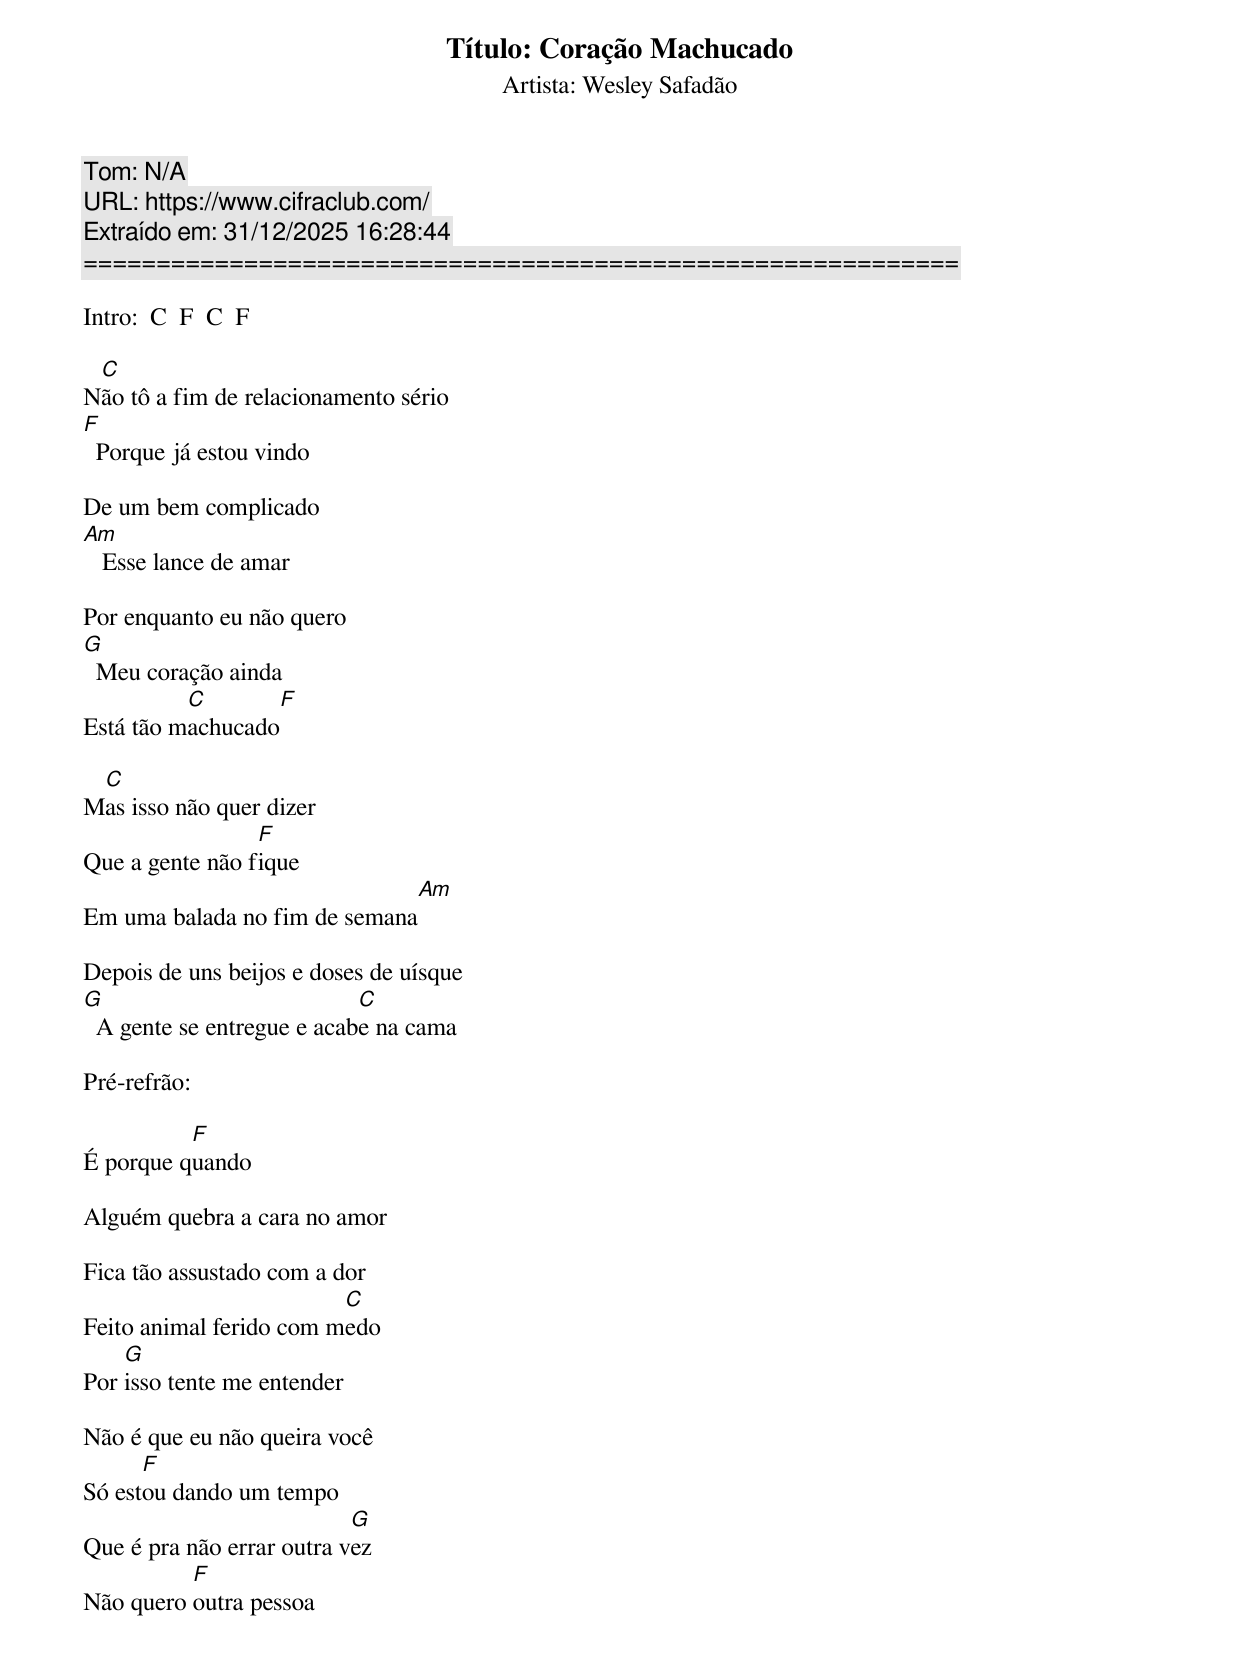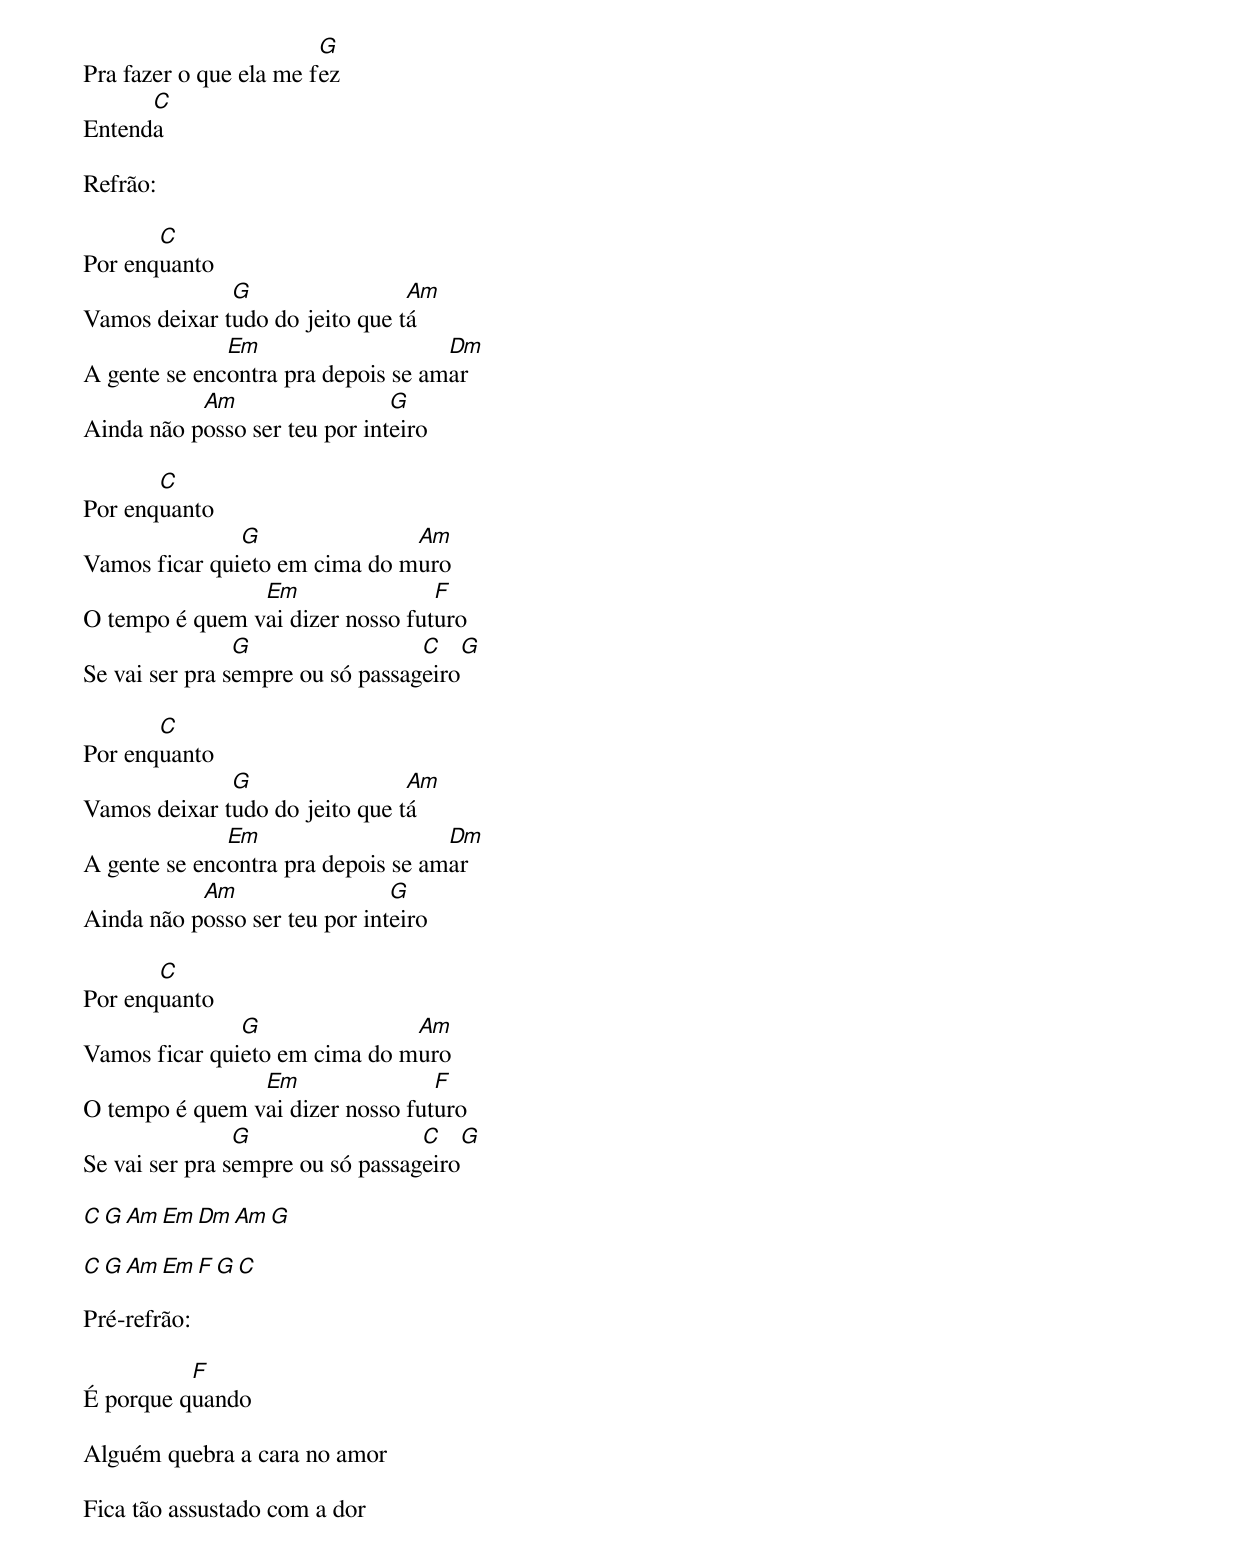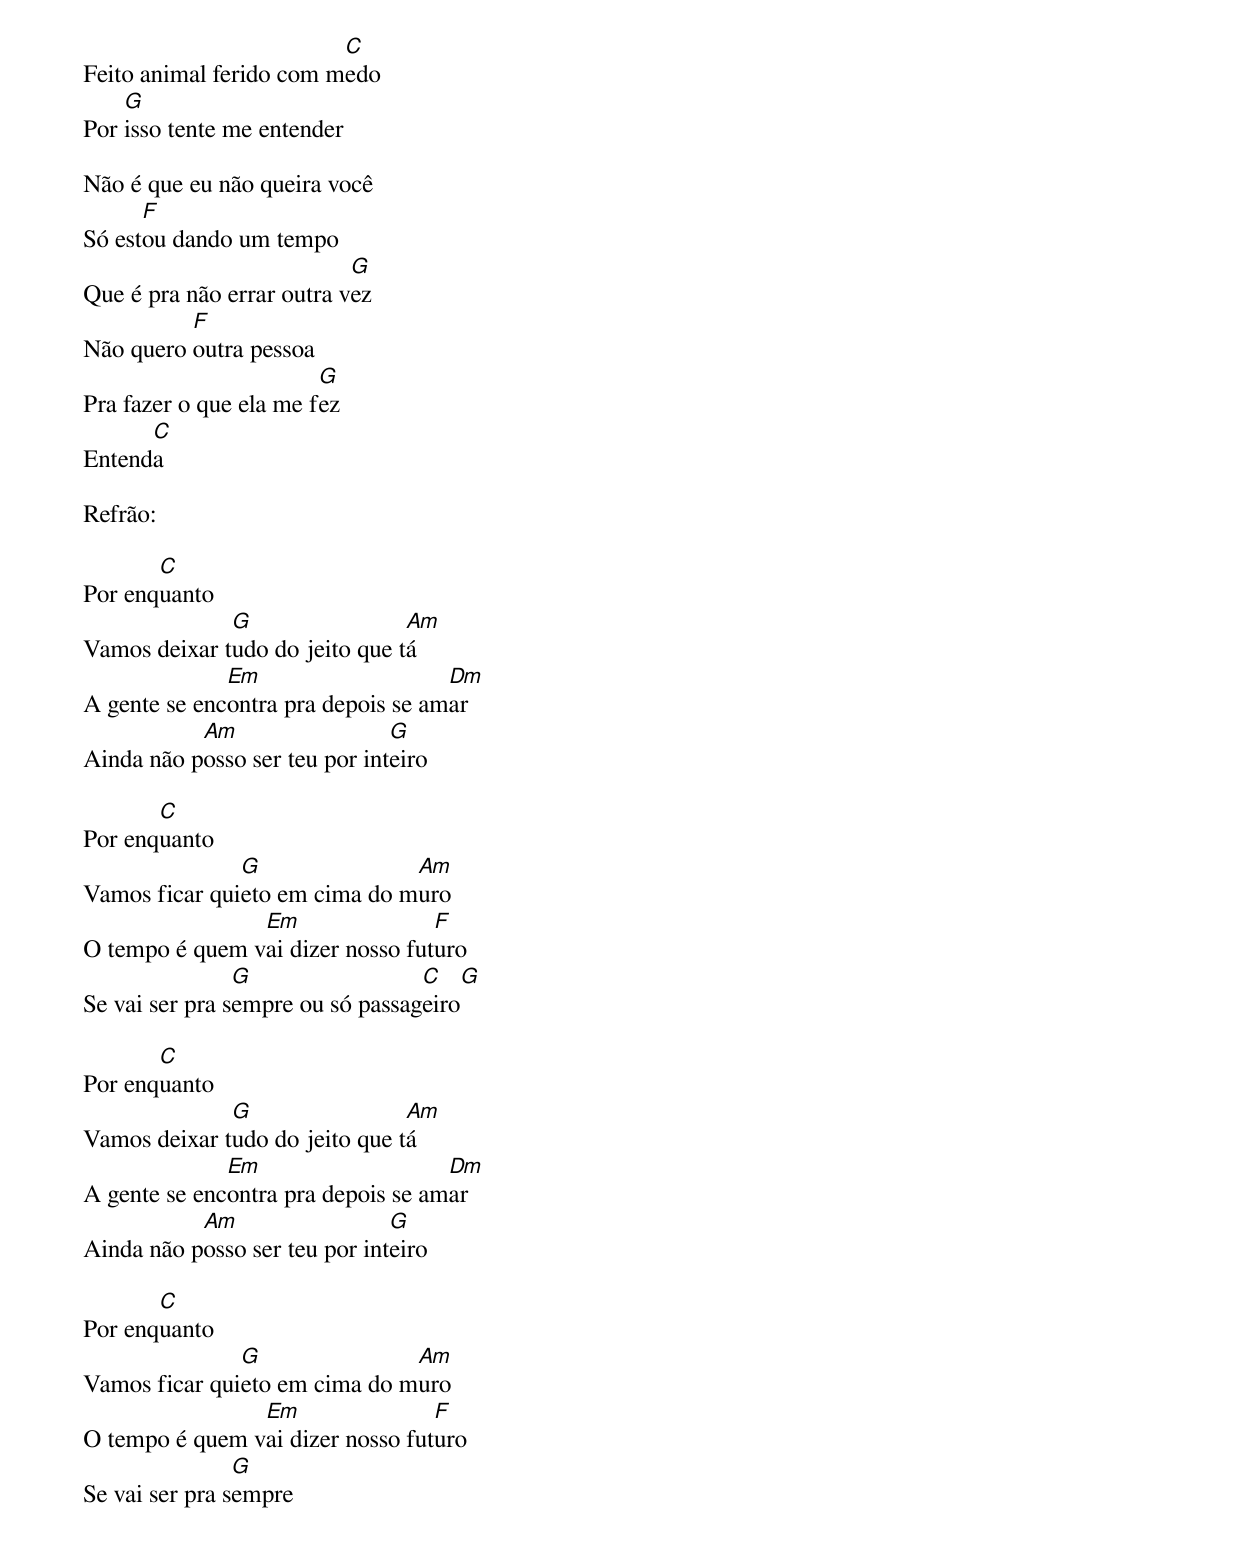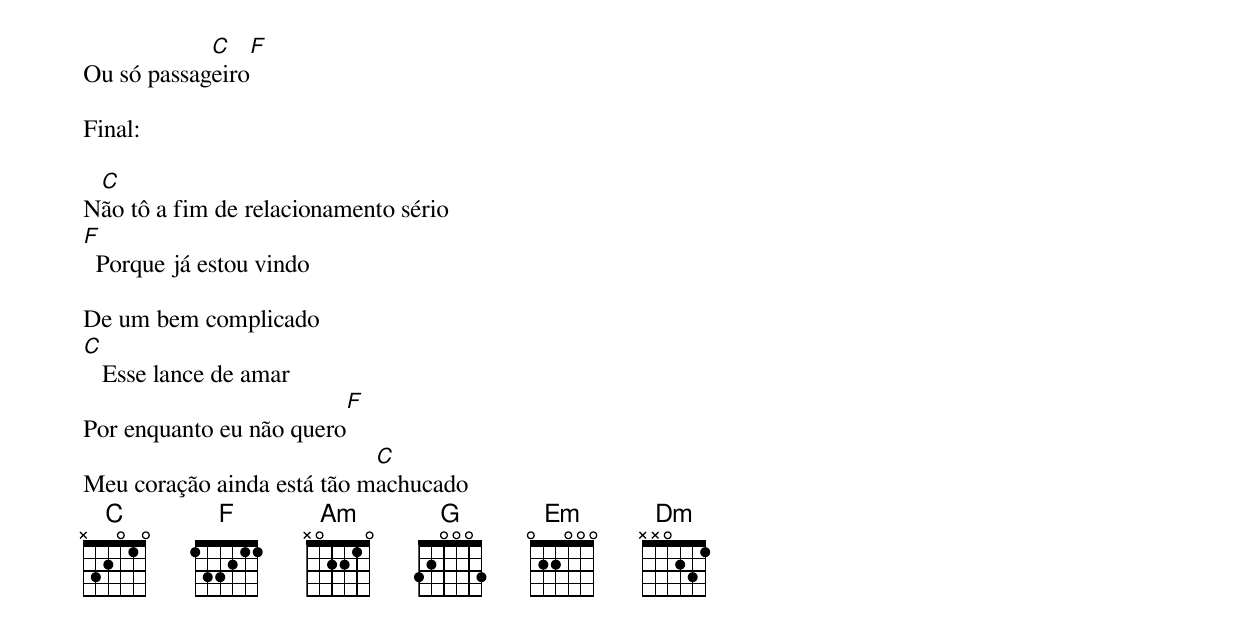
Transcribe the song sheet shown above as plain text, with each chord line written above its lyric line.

Título: Coração Machucado
Artista: Wesley Safadão
Tom: N/A
URL: https://www.cifraclub.com/
Extraído em: 31/12/2025 16:28:44
============================================================

Intro:  C  F  C  F

 C
Não tô a fim de relacionamento sério
F
  Porque já estou vindo

De um bem complicado
Am
   Esse lance de amar

Por enquanto eu não quero
G
  Meu coração ainda
          C        F
Está tão machucado

 C
Mas isso não quer dizer
                 F
Que a gente não fique
                               Am
Em uma balada no fim de semana

Depois de uns beijos e doses de uísque
G                           C
  A gente se entregue e acabe na cama

Pré-refrão:

          F
É porque quando

Alguém quebra a cara no amor

Fica tão assustado com a dor
                         C
Feito animal ferido com medo
    G
Por isso tente me entender

Não é que eu não queira você
      F
Só estou dando um tempo
                           G
Que é pra não errar outra vez
          F
Não quero outra pessoa
                        G
Pra fazer o que ela me fez
      C
Entenda

Refrão:

       C
Por enquanto
              G                 Am
Vamos deixar tudo do jeito que tá
              Em                    Dm
A gente se encontra pra depois se amar
           Am                  G
Ainda não posso ser teu por inteiro

       C
Por enquanto
               G               Am
Vamos ficar quieto em cima do muro
                Em                F
O tempo é quem vai dizer nosso futuro
                G                 C   G
Se vai ser pra sempre ou só passageiro

       C
Por enquanto
              G                 Am
Vamos deixar tudo do jeito que tá
              Em                    Dm
A gente se encontra pra depois se amar
           Am                  G
Ainda não posso ser teu por inteiro

       C
Por enquanto
               G               Am
Vamos ficar quieto em cima do muro
                Em                F
O tempo é quem vai dizer nosso futuro
                G                 C   G
Se vai ser pra sempre ou só passageiro

C  G  Am  Em  Dm  Am  G

C  G  Am  Em  F  G  C

Pré-refrão:

          F
É porque quando

Alguém quebra a cara no amor

Fica tão assustado com a dor
                         C
Feito animal ferido com medo
    G
Por isso tente me entender

Não é que eu não queira você
      F
Só estou dando um tempo
                           G
Que é pra não errar outra vez
          F
Não quero outra pessoa
                        G
Pra fazer o que ela me fez
      C
Entenda

Refrão:

       C
Por enquanto
              G                 Am
Vamos deixar tudo do jeito que tá
              Em                    Dm
A gente se encontra pra depois se amar
           Am                  G
Ainda não posso ser teu por inteiro

       C
Por enquanto
               G               Am
Vamos ficar quieto em cima do muro
                Em                F
O tempo é quem vai dizer nosso futuro
                G                 C   G
Se vai ser pra sempre ou só passageiro

       C
Por enquanto
              G                 Am
Vamos deixar tudo do jeito que tá
              Em                    Dm
A gente se encontra pra depois se amar
           Am                  G
Ainda não posso ser teu por inteiro

       C
Por enquanto
               G               Am
Vamos ficar quieto em cima do muro
                Em                F
O tempo é quem vai dizer nosso futuro
                G
Se vai ser pra sempre
            C    F
Ou só passageiro

Final:

 C
Não tô a fim de relacionamento sério
F
  Porque já estou vindo

De um bem complicado
C
   Esse lance de amar
                          F
Por enquanto eu não quero
                            C
Meu coração ainda está tão machucado
